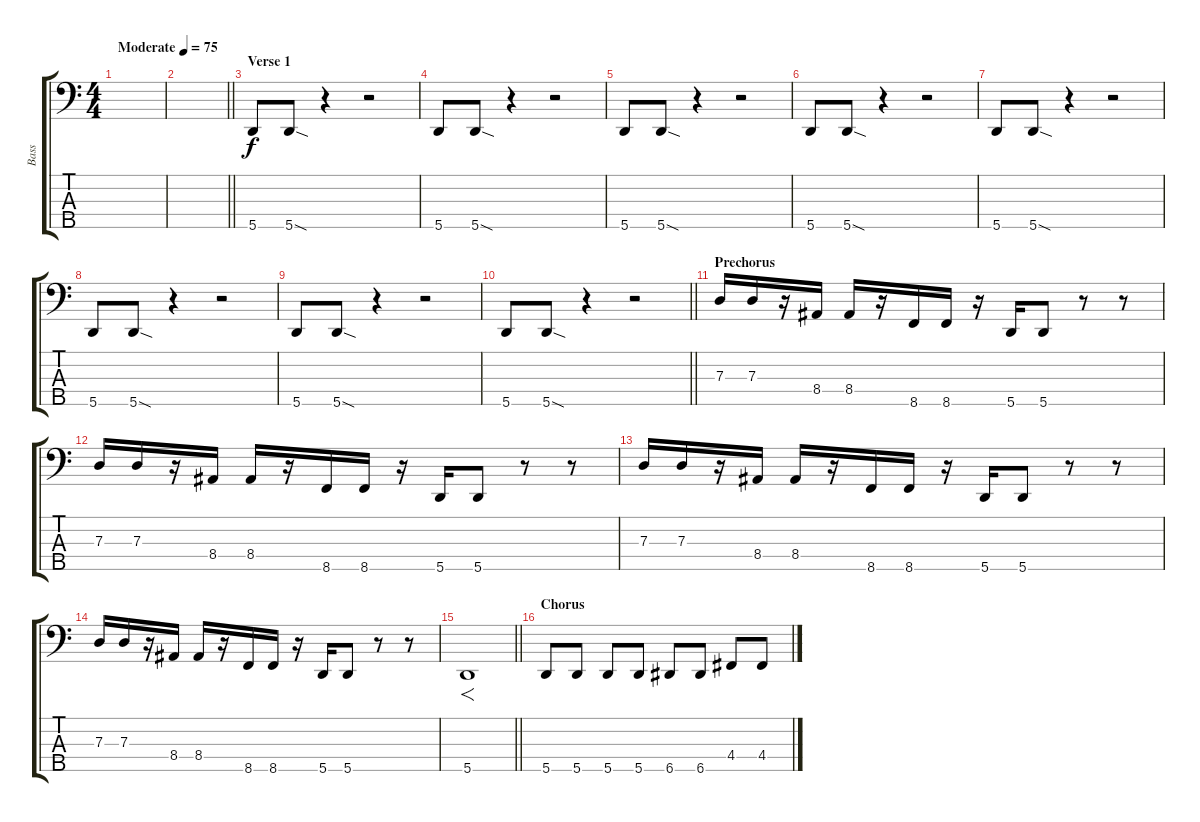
\track ("Bass" "Bass") {instrument electricbassfinger}
\staff {score tabs}
\tuning (F2 C2 G1 D1 A0) {hide}
\ts (4 4)
\tempo (75 "Moderate")
\clef f4
\ks c
|
\barLineRight lightlight
|
\section ("" "Verse 1")
5.5.8 5.5{sod}.8 r.4 r.2 |
5.5.8 5.5{sod}.8 r.4 r.2 |
5.5.8 5.5{sod}.8 r.4 r.2 |
5.5.8 5.5{sod}.8 r.4 r.2 |
5.5.8 5.5{sod}.8 r.4 r.2 |
5.5.8 5.5{sod}.8 r.4 r.2 |
5.5.8 5.5{sod}.8 r.4 r.2 |
\barLineRight lightlight
5.5.8 5.5{sod}.8 r.4 r.2 |
\section ("" "Prechorus")
7.3.16 7.3.16 r.16 8.4.16 8.4.16 r.16 8.5.16 8.5.16 r.16 5.5.16 5.5.8 r.8 r.8 |
7.3.16 7.3.16 r.16 8.4.16 8.4.16 r.16 8.5.16 8.5.16 r.16 5.5.16 5.5.8 r.8 r.8 |
7.3.16 7.3.16 r.16 8.4.16 8.4.16 r.16 8.5.16 8.5.16 r.16 5.5.16 5.5.8 r.8 r.8 |
7.3.16 7.3.16 r.16 8.4.16 8.4.16 r.16 8.5.16 8.5.16 r.16 5.5.16 5.5.8 r.8 r.8 |
\barLineRight lightlight
5.5.1{f} |
\section ("" "Chorus")
5.5.8 5.5.8 5.5.8 5.5.8 6.5.8 6.5.8 4.4.8 4.4.8
